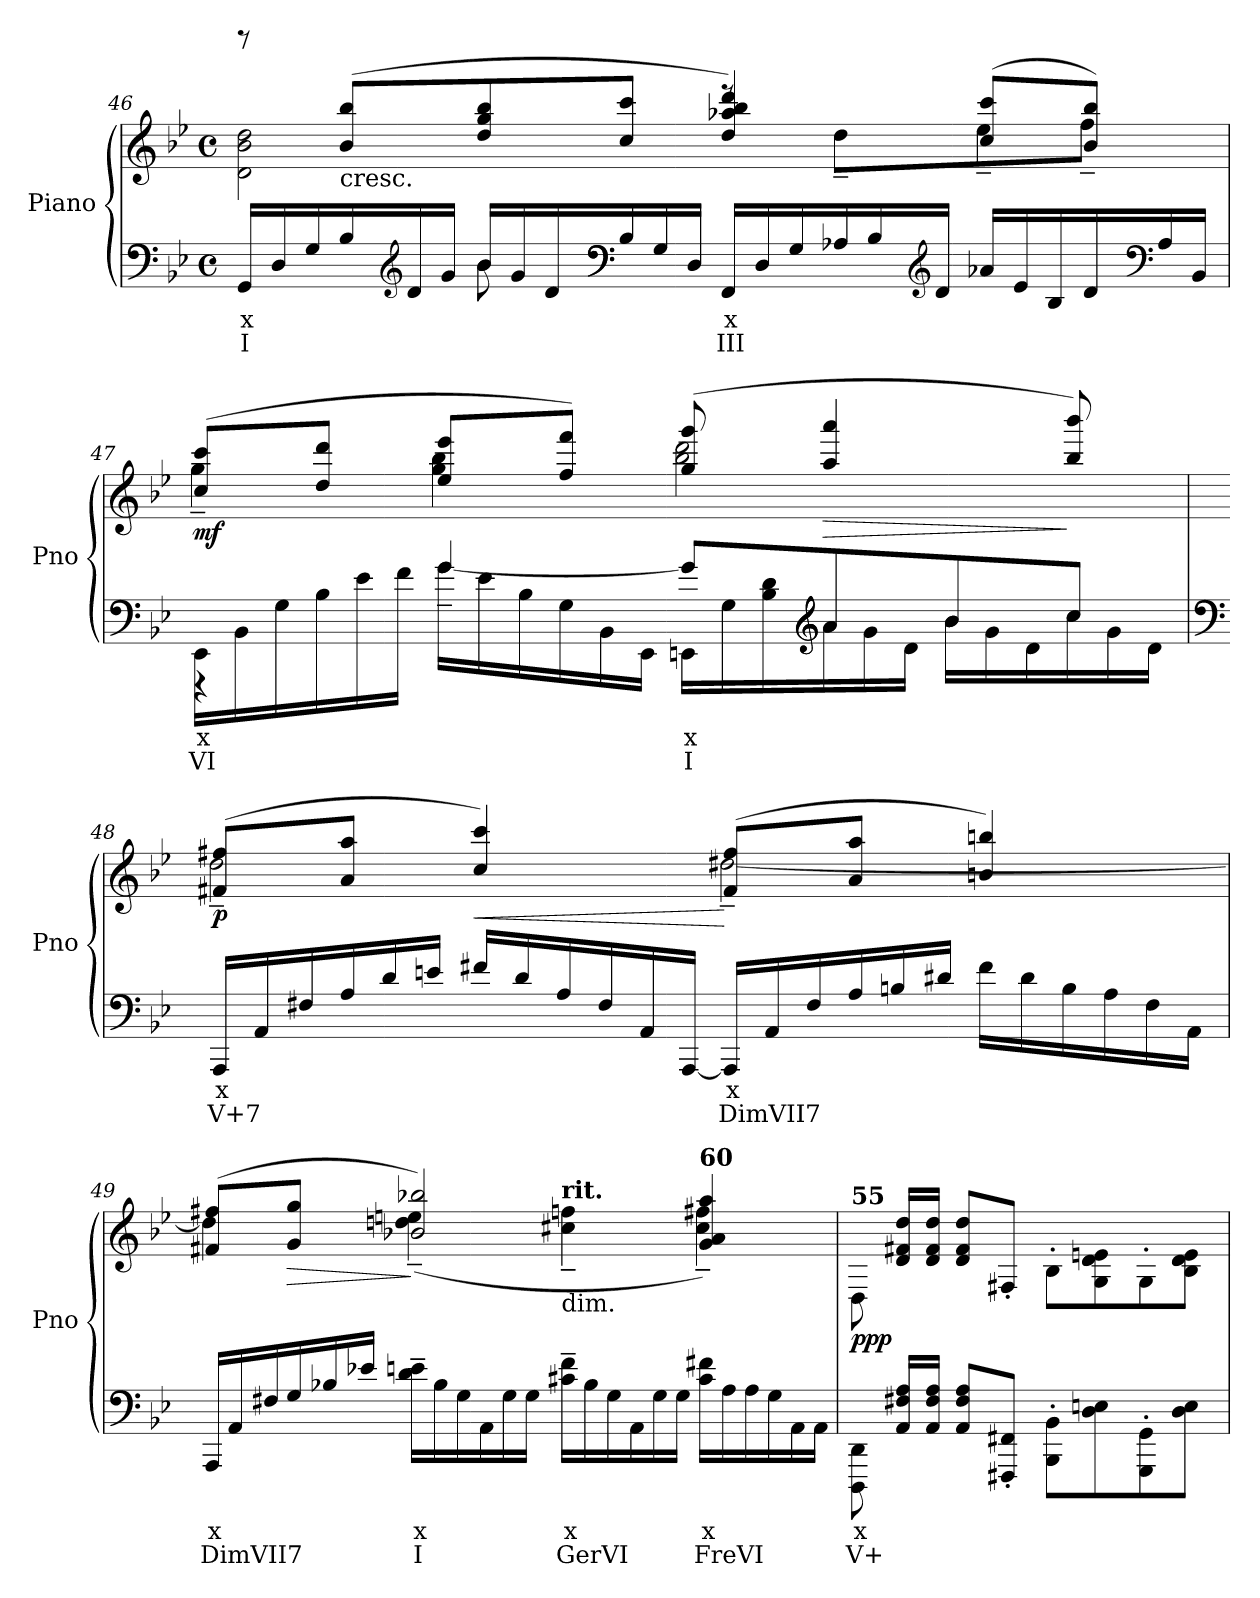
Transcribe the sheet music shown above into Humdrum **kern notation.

**kern	**text	**text	**kern	**dynam
*part1	*part1	*part1	*part1	*part1
*staff2	*staff2	*staff2	*staff1	*staff1/2
*I"Piano	*	*	*	*
*I'Pno	*	*	*	*
!!LO:PB:g=z
*clefF4	*	*	*clefG2	*
*k[b-e-]	*	*	*k[b-e-]	*
*B-:	*	*	*B-:	*
*M4/4	*	*	*M4/4	*
*met(c)	*	*	*met(c)	*
*Xtuplet	*	*	*	*
=46	=46	=46	=46	=46
!	!LO:LY:b	!	!	!
*^	*	*	*^	*
*	*	*	*	*	*^	*
24GG/LL	4ryy	x	I	8raaaa	2d\ 2b-\ 2dd\	4ryy	.
24D/	.	.	.	.	.	.	.
24G/	.	.	.	.	.	.	.
!	!	!	!	!LO:TX:b:t=cresc.	!	!	!
24B-/	.	.	.	(>8b-/ 8bb-/L	.	.	.
*clefG2	*	*	*	*	*	*	*
24d/	.	.	.	.	.	.	.
24g/JJ	.	.	.	.	.	.	.
24b-/LL	8b-\	.	.	8dd/ 8gg/ 8bb-/	.	8ryy	.
24g/	.	.	.	.	.	.	.
24d/	.	.	.	.	.	.	.
*clefF4	*	*	*	*	*	*	*
24B-/	2ryy	.	.	8cc/ 8ccc/J	.	2ryy	.
24G/	.	.	.	.	.	.	.
24D/JJ	.	.	.	.	.	.	.
!	!	!LO:LY:b	!	!	!	!	!
24FF/LL	.	x	III	4dd/ 4aa-X/ 4bb-/ 4ddd/)	8reee	.	.
24D/	.	.	.	.	.	.	.
24G/	.	.	.	.	.	.	.
24A-X/	.	.	.	.	8dd~\L	.	.
24B-/	.	.	.	.	.	.	.
*clefG2	*	*	*	*	*	*	*
24d/JJ	.	.	.	.	.	.	.
24a-X/LL	.	.	.	(>8cc/ 8ccc/L	8ee-~\	.	.
24e-/	.	.	.	.	.	.	.
24B-/	.	.	.	.	.	.	.
24d/	8ryy	.	.	8b-/ 8bb-/J)	8ff~\J	8ryy	.
*clefF4	*	*	*	*	*	*	*
24A-/	.	.	.	.	.	.	.
24BB-/JJ	.	.	.	.	.	.	.
*	*	*	*	*v	*v	*v	*
!!LO:LB:g=z
=47	=47	=47	=47	=47	=47
!	!	!LO:LY:b	!	!	!LO:DY:b
*	*	*	*	*^	*
24EE-\LL	4r	x	VI	(>8cc/ 8ccc/L	4gg~\	mf
24BB-\	.	.	.	.	.	.
24G\	.	.	.	.	.	.
24B-\	.	.	.	8dd/ 8ddd/J	.	.
24e-\	.	.	.	.	.	.
24f\JJ	.	.	.	.	.	.
24g\LL	[4g~/	.	.	8ee-/ 8eee-/L	4gg\ 4bb-\	.
24e-\	.	.	.	.	.	.
24B-\	.	.	.	.	.	.
24G\	.	.	.	8ff/ 8fff/J)	.	.
24BB-\	.	.	.	.	.	.
24EE-\JJ	.	.	.	.	.	.
!	!	!LO:LY:b	!	!	!	!
24EEn\LL	8g/L]	x	I	(>8gg/ 8ggg/	2bb-\ 2ddd\	.
24G\	.	.	.	.	.	.
24B-\ 24d\	.	.	.	.	.	.
*clefG2	*	*	*	*	*	*
!	!	!	!	!	!	!LO:HP:b
24a\	8a/	.	.	4aa/ 4aaa/	.	>
24g\	.	.	.	.	.	.
24d\JJ	.	.	.	.	.	.
24b-\LL	8b-/	.	.	.	.	.
24g\	.	.	.	.	.	.
24d\	.	.	.	.	.	.
24cc\	8cc/J	.	.	8bb-/ 8bbb-/)	.	]
24g\	.	.	.	.	.	.
24d\JJ	.	.	.	.	.	.
*v	*v	*	*	*	*	*
!!LO:LB:g=z	!!
=48	=48	=48	=48	=48	=48
*clefF4	*	*	*	*	*
!	!LO:LY:b	!	!	!	!LO:DY:b
24AAA/LL	x	V+7	(>8f#X/ 8ff#X/L	2dd~\	p
24AA/	.	.	.	.	.
24F#X/	.	.	.	.	.
24A/	.	.	8a/ 8aa/J	.	.
24d/	.	.	.	.	.
24en/JJ	.	.	.	.	.
!	!	!	!	!	!LO:HP:b
24f#X/LL	.	.	4cc/ 4ccc/)	.	<
24d/	.	.	.	.	.
24A/	.	.	.	.	.
24F#/	.	.	.	.	.
24AA/	.	.	.	.	.
[24AAA/JJ	.	.	.	.	.
!	!LO:LY:b	!	!	!	!
24AAA/LL]	x	DimVII7	(>8f#/ 8ff#/L	[2dd#X~\	[
24AA/	.	.	.	.	.
24F#/	.	.	.	.	.
24A/	.	.	8a/ 8aa/J	.	.
24Bn/	.	.	.	.	.
24d#X/JJ	.	.	.	.	.
24f#\LL	.	.	4bn/ 4bbn/)	.	.
24d#\	.	.	.	.	.
24B\	.	.	.	.	.
24A\	.	.	.	.	.
24F#\	.	.	.	.	.
24AA\JJ	.	.	.	.	.
!!LO:LB:g=z	!!
=49	=49	=49	=49	=49	=49
!	!LO:LY:b	!	!	!	!
24AAA/LL	x	DimVII7	(>8f#X/ 8ff#X/L	4dd#\]	.
24AA/	.	.	.	.	.
24F#X/	.	.	.	.	.
!	!	!	!	!	!LO:HP:b
24G/	.	.	8g/ 8gg/J	.	>
24B-X/	.	.	.	.	.
24e-X/JJ	.	.	.	.	.
!	!LO:LY:b	!	!	!	!
24d\~ 24en\~LL	x	I	2b-X/ 2bb-X/)	(<4ddn\~ 4een\~	]
24B-\	.	.	.	.	.
24G\	.	.	.	.	.
24AA\	.	.	.	.	.
24G\	.	.	.	.	.
24G\JJ	.	.	.	.	.
!	!	!	!	!LO:TX:b:t=dim.	!
!	!	!	!	!LO:TX:a:B:t=rit.	!
!	!LO:LY:b	!	!	!	!
24c#X\~ 24f\~LL	x	GerVI	.	4cc#X\~ 4ffn\~	.
24B-\	.	.	.	.	.
24G\	.	.	.	.	.
24AA\	.	.	.	.	.
24G\	.	.	.	.	.
24G\JJ	.	.	.	.	.
!	!	!	!LO:TX:a:B:t=60	!	!
!	!LO:LY:b	!	!	!	!
24c#\ 24f#X\LL	x	FreVI	4g/ 4a/ 4aa/	4cc#\~ 4ff#X\~)	.
24A\	.	.	.	.	.
24A\	.	.	.	.	.
24G\	.	.	.	.	.
24AA\	.	.	.	.	.
24AA\JJ	.	.	.	.	.
*	*	*	*v	*v	*
=50	=50	=50	=50	=50
!	!	!	!LO:TX:a:B:t=55	!
!	!LO:LY:b	!	!	!LO:DY:b
8DDD\ 8DD\	x	V+	8D\	ppp
16AA/ 16F#X/ 16A/LL	.	.	16d/ 16f#X/ 16dd/LL	.
16AA/ 16F#/ 16A/JJ	.	.	16d/ 16f#/ 16dd/JJ	.
8AA/ 8F#/ 8A/L	.	.	8d/ 8f#/ 8dd/L	.
8FFF#X/' 8FF#X/'J	.	.	8F#X'/J	.
8BBB-\' 8BB-\'L	.	.	8B-'\L	.
8D\ 8En\	.	.	8G\ 8d\ 8en\	.
8GGG\' 8GG\'	.	.	8G'\	.
8D\ 8E\J	.	.	8B-\ 8d\ 8e\J	.
=	=	=	=	=
*-	*-	*-	*-	*-
